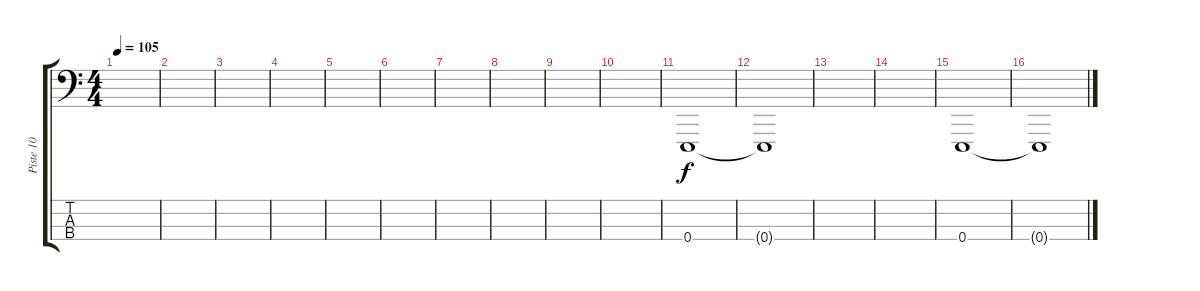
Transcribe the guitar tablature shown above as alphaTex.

\track ("Piste 10" "Piste 10") {instrument lead8bassandlead}
\staff {score tabs}
\tuning (G2 D2 A1 E1) {hide}
\ts (4 4)
\tempo 105
\clef f4
\ks c
|
|
|
|
|
|
|
|
|
|
0.4.1 |
0.4{t}.1{volume 4} |
|
|
0.4.1 |
0.4{t}.1{volume 4}
